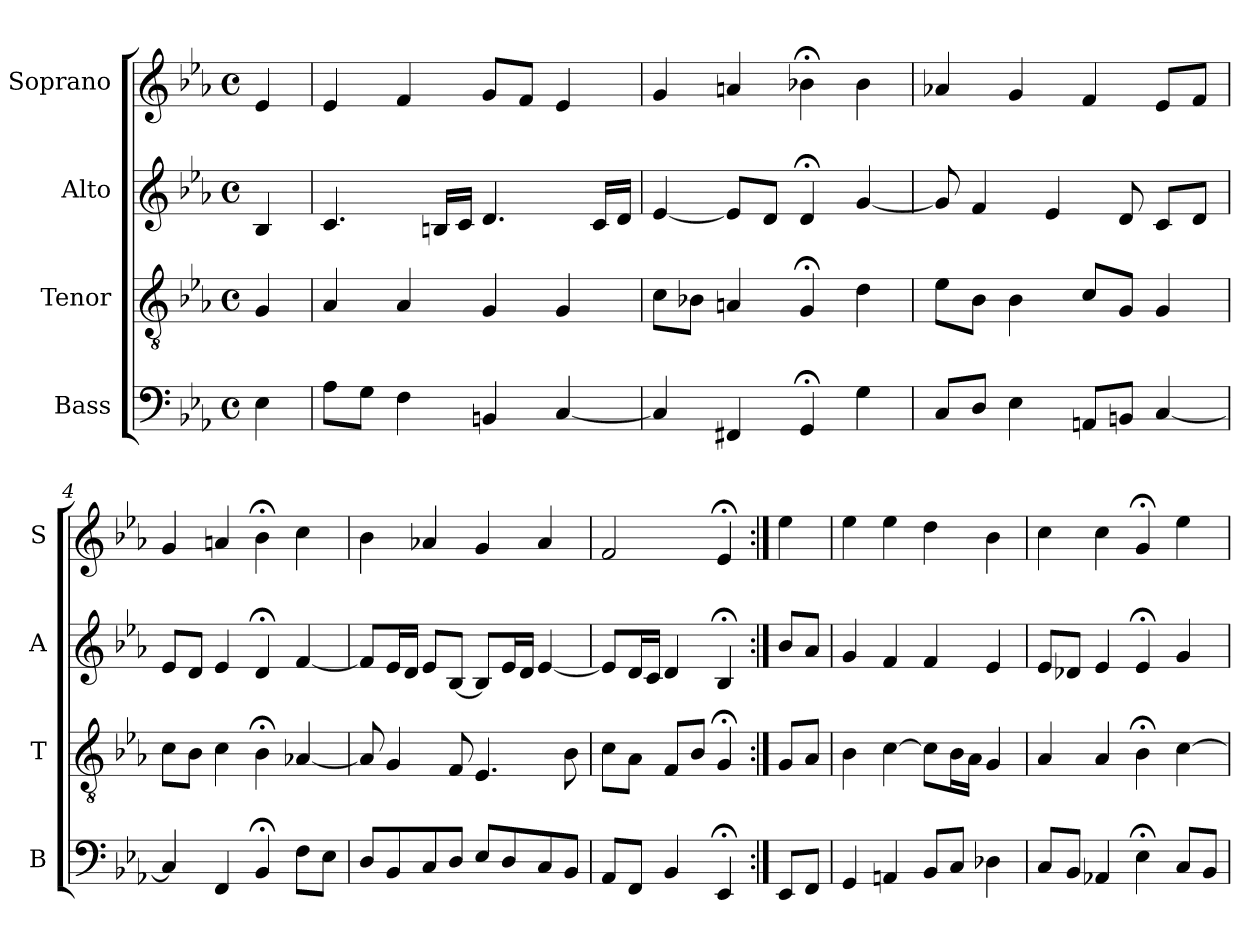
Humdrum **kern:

**kern	**kern	**kern	**kern
*part4	*part3	*part2	*part1
*staff4	*staff3	*staff2	*staff1
*I"Bass	*I"Tenor	*I"Alto	*I"Soprano
*I'B	*I'T	*I'A	*I'S
*clefF4	*clefGv2	*clefG2	*clefG2
*k[b-e-a-]	*k[b-e-a-]	*k[b-e-a-]	*k[b-e-a-]
*E-:	*E-:	*E-:	*E-:
*M4/4	*M4/4	*M4/4	*M4/4
*met(c)	*met(c)	*met(c)	*met(c)
*MM100	*MM100	*MM100	*MM100
=	=	=	=
4E-	4G	4B-	4e-
=1	=1	=1	=1
8A-L	4A-	4.c	4e-
8GJ	.	.	.
4F	4A-	.	4f
.	.	16BnLL	.
.	.	16cJJ	.
4BBn	4G	4.d	8gL
.	.	.	8fJ
[4C	4G	.	4e-
.	.	16cLL	.
.	.	16dJJ	.
=2	=2	=2	=2
4C]	8cL	[4e-	4g
.	8B-XJ	.	.
4FF#X	4An	8e-L]	4an
.	.	8dJ	.
4GG;<	4G;<	4d;<	4b-X;<
4G	4d	[4g	4b-
=3	=3	=3	=3
8CL	8e-L	8g]	4a-X
8DJ	8B-J	4f	.
4E-	4B-	.	4g
.	.	4e-	.
8AAnL	8cL	.	4f
8BBnJ	8GJ	8d	.
[4C	4G	8cL	8e-L
.	.	8dJ	8fJ
=4	=4	=4	=4
4C]	8cL	8e-L	4g
.	8B-J	8dJ	.
4FFi	4ci	4e-i	4ani
4BB-;<	4B-;<	4d;<	4b-;<
8FL	[4A-X	[4f	4cc
8E-J	.	.	.
=5	=5	=5	=5
8DL	8A-]	8fL]	4b-
8BB-	4G	16e-L	.
.	.	16dJJ	.
8C	.	8e-L	4a-X
8DJ	8F	[8B-J	.
8E-L	4.E-	8B-L]	4g
8D	.	16e-L	.
.	.	16dJJ	.
8C	.	[4e-	4a-
8BB-J	8B-	.	.
=6	=6	=6	=6
8AA-L	8cL	8e-L]	2f
8FFJ	8A-J	16dL	.
.	.	16cJJ	.
4BB-	8FL	4d	.
.	8B-J	.	.
4EE-;<	4G;<	4B-;<	4e-;<
=:|!	=:|!	=:|!	=:|!
8EE-L	8GL	8b-L	4ee-
8FFJ	8A-J	8a-J	.
=7	=7	=7	=7
4GG	4B-	4g	4ee-
4AAn	[4c	4f	4ee-
8BB-L	8cL]	4f	4dd
8CJ	16B-L	.	.
.	16A-JJ	.	.
4D-X	4G	4e-	4b-
=8	=8	=8	=8
8CL	4A-	8e-L	4cc
8BB-J	.	8d-XJ	.
4AA-X	4A-	4e-	4cc
4E-;<	4B-;<	4e-;<	4g;<
8CL	[4c	4g	4ee-
8BB-J	.	.	.
=	=	=	=
*-	*-	*-	*-
